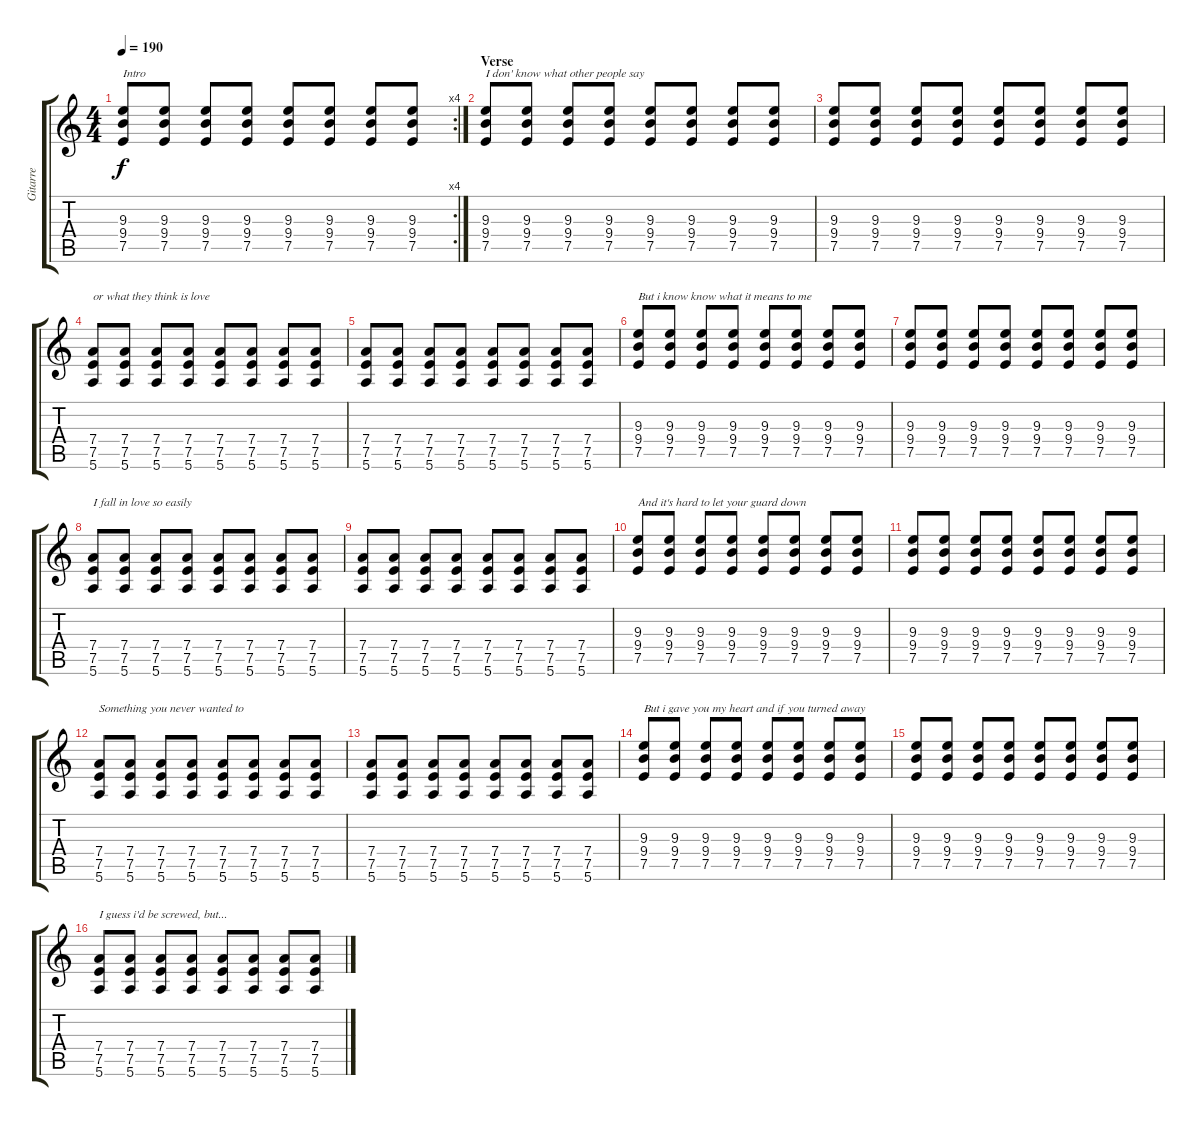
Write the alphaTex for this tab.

\track ("Gitarre" "Gitarre") {instrument distortionguitar}
\staff {score tabs}
\tuning (E4 B3 G3 D3 A2 E2) {hide}
\rc 4
\ts (4 4)
\tempo 190
\clef g2
\ks c
(9.3 9.4 7.5).8{txt "Intro" dy f instrument distortionguitar} (9.3 9.4 7.5).8 (9.3 9.4 7.5).8 (9.3 9.4 7.5).8 (9.3 9.4 7.5).8 (9.3 9.4 7.5).8 (9.3 9.4 7.5).8 (9.3 9.4 7.5).8 |
\section ("" "Verse")
(9.3 9.4 7.5).8{txt "I don' know what other people say"} (9.3 9.4 7.5).8 (9.3 9.4 7.5).8 (9.3 9.4 7.5).8 (9.3 9.4 7.5).8 (9.3 9.4 7.5).8 (9.3 9.4 7.5).8 (9.3 9.4 7.5).8 |
(9.3 9.4 7.5).8 (9.3 9.4 7.5).8 (9.3 9.4 7.5).8 (9.3 9.4 7.5).8 (9.3 9.4 7.5).8 (9.3 9.4 7.5).8 (9.3 9.4 7.5).8 (9.3 9.4 7.5).8 |
(7.4 7.5 5.6).8{txt "or what they think is love"} (7.4 7.5 5.6).8 (7.4 7.5 5.6).8 (7.4 7.5 5.6).8 (7.4 7.5 5.6).8 (7.4 7.5 5.6).8 (7.4 7.5 5.6).8 (7.4 7.5 5.6).8 |
(7.4 7.5 5.6).8 (7.4 7.5 5.6).8 (7.4 7.5 5.6).8 (7.4 7.5 5.6).8 (7.4 7.5 5.6).8 (7.4 7.5 5.6).8 (7.4 7.5 5.6).8 (7.4 7.5 5.6).8 |
(9.3 9.4 7.5).8{txt "But i know know what it means to me"} (9.3 9.4 7.5).8 (9.3 9.4 7.5).8 (9.3 9.4 7.5).8 (9.3 9.4 7.5).8 (9.3 9.4 7.5).8 (9.3 9.4 7.5).8 (9.3 9.4 7.5).8 |
(9.3 9.4 7.5).8 (9.3 9.4 7.5).8 (9.3 9.4 7.5).8 (9.3 9.4 7.5).8 (9.3 9.4 7.5).8 (9.3 9.4 7.5).8 (9.3 9.4 7.5).8 (9.3 9.4 7.5).8 |
(7.4 7.5 5.6).8{txt "I fall in love so easily"} (7.4 7.5 5.6).8 (7.4 7.5 5.6).8 (7.4 7.5 5.6).8 (7.4 7.5 5.6).8 (7.4 7.5 5.6).8 (7.4 7.5 5.6).8 (7.4 7.5 5.6).8 |
(7.4 7.5 5.6).8 (7.4 7.5 5.6).8 (7.4 7.5 5.6).8 (7.4 7.5 5.6).8 (7.4 7.5 5.6).8 (7.4 7.5 5.6).8 (7.4 7.5 5.6).8 (7.4 7.5 5.6).8 |
(9.3 9.4 7.5).8{txt "And it's hard to let your guard down"} (9.3 9.4 7.5).8 (9.3 9.4 7.5).8 (9.3 9.4 7.5).8 (9.3 9.4 7.5).8 (9.3 9.4 7.5).8 (9.3 9.4 7.5).8 (9.3 9.4 7.5).8 |
(9.3 9.4 7.5).8 (9.3 9.4 7.5).8 (9.3 9.4 7.5).8 (9.3 9.4 7.5).8 (9.3 9.4 7.5).8 (9.3 9.4 7.5).8 (9.3 9.4 7.5).8 (9.3 9.4 7.5).8 |
(7.4 7.5 5.6).8{txt "Something you never wanted to"} (7.4 7.5 5.6).8 (7.4 7.5 5.6).8 (7.4 7.5 5.6).8 (7.4 7.5 5.6).8 (7.4 7.5 5.6).8 (7.4 7.5 5.6).8 (7.4 7.5 5.6).8 |
(7.4 7.5 5.6).8 (7.4 7.5 5.6).8 (7.4 7.5 5.6).8 (7.4 7.5 5.6).8 (7.4 7.5 5.6).8 (7.4 7.5 5.6).8 (7.4 7.5 5.6).8 (7.4 7.5 5.6).8 |
(9.3 9.4 7.5).8{txt "But i gave you my heart and if you turned away"} (9.3 9.4 7.5).8 (9.3 9.4 7.5).8 (9.3 9.4 7.5).8 (9.3 9.4 7.5).8 (9.3 9.4 7.5).8 (9.3 9.4 7.5).8 (9.3 9.4 7.5).8 |
(9.3 9.4 7.5).8 (9.3 9.4 7.5).8 (9.3 9.4 7.5).8 (9.3 9.4 7.5).8 (9.3 9.4 7.5).8 (9.3 9.4 7.5).8 (9.3 9.4 7.5).8 (9.3 9.4 7.5).8 |
(7.4 7.5 5.6).8{txt "I guess i'd be screwed, but..."} (7.4 7.5 5.6).8 (7.4 7.5 5.6).8 (7.4 7.5 5.6).8 (7.4 7.5 5.6).8 (7.4 7.5 5.6).8 (7.4 7.5 5.6).8 (7.4 7.5 5.6).8
